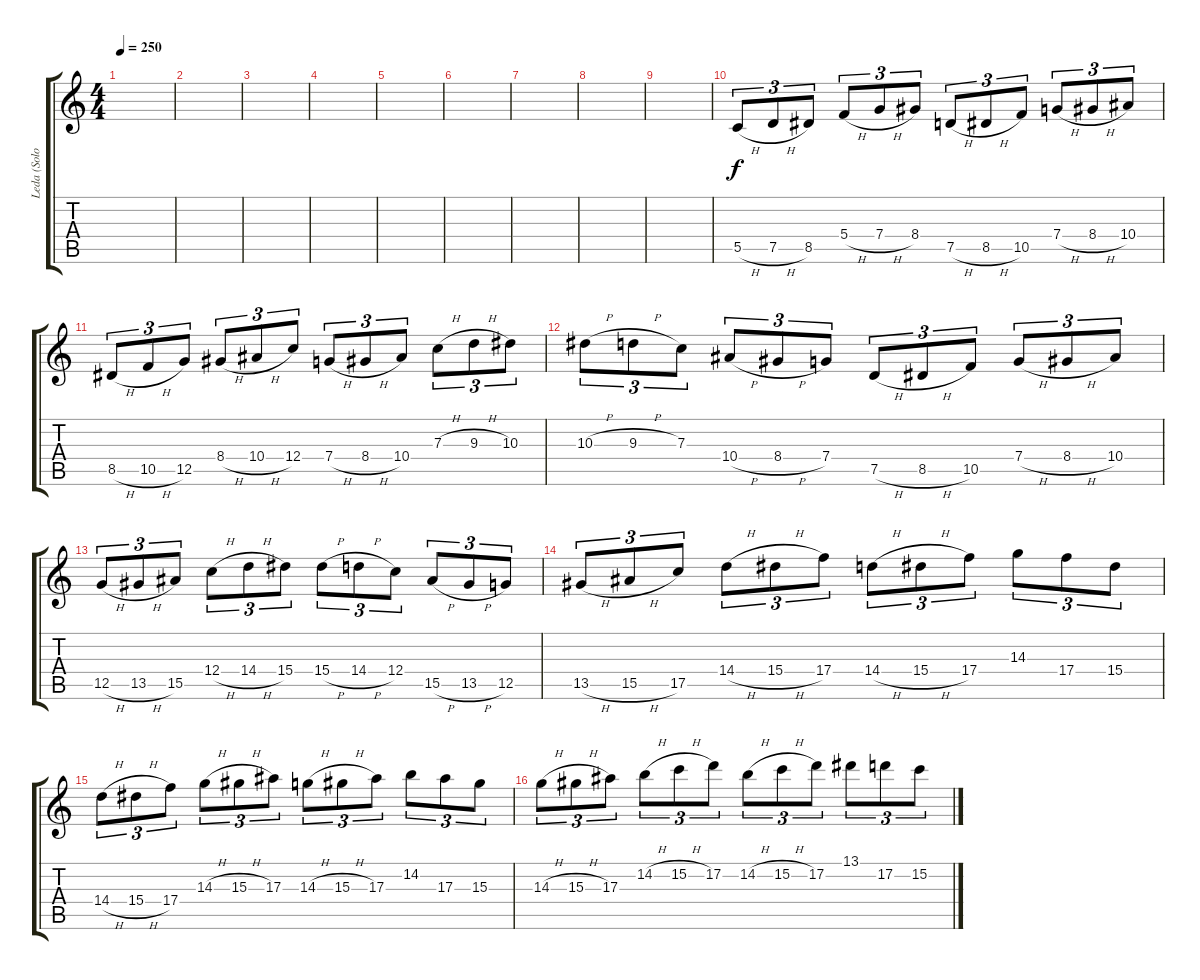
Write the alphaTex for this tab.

\track ("Leda (Solo 1)" "Leda (Solo") {instrument overdrivenguitar}
\staff {score tabs}
\tuning (D4 A3 F3 C3 G2 C2) {hide}
\ts (4 4)
\tempo 250
\clef g2
\ks c
|
|
|
|
|
|
|
|
|
5.5{h}.8{tu (3 2)} 7.5{h}.8{tu (3 2)} 8.5.8{tu (3 2)} 5.4{h}.8{tu (3 2)} 7.4{h}.8{tu (3 2)} 8.4.8{tu (3 2)} 7.5{h}.8{tu (3 2)} 8.5{h}.8{tu (3 2)} 10.5.8{tu (3 2)} 7.4{h}.8{tu (3 2)} 8.4{h}.8{tu (3 2)} 10.4.8{tu (3 2)} |
8.5{h}.8{tu (3 2)} 10.5{h}.8{tu (3 2)} 12.5.8{tu (3 2)} 8.4{h}.8{tu (3 2)} 10.4{h}.8{tu (3 2)} 12.4.8{tu (3 2)} 7.4{h}.8{tu (3 2)} 8.4{h}.8{tu (3 2)} 10.4.8{tu (3 2)} 7.3{h}.8{tu (3 2)} 9.3{h}.8{tu (3 2)} 10.3.8{tu (3 2)} |
10.3{h}.8{tu (3 2)} 9.3{h}.8{tu (3 2)} 7.3.8{tu (3 2)} 10.4{h}.8{tu (3 2)} 8.4{h}.8{tu (3 2)} 7.4.8{tu (3 2)} 7.5{h}.8{tu (3 2)} 8.5{h}.8{tu (3 2)} 10.5.8{tu (3 2)} 7.4{h}.8{tu (3 2)} 8.4{h}.8{tu (3 2)} 10.4.8{tu (3 2)} |
12.5{h}.8{tu (3 2)} 13.5{h}.8{tu (3 2)} 15.5.8{tu (3 2)} 12.4{h}.8{tu (3 2)} 14.4{h}.8{tu (3 2)} 15.4.8{tu (3 2)} 15.4{h}.8{tu (3 2)} 14.4{h}.8{tu (3 2)} 12.4.8{tu (3 2)} 15.5{h}.8{tu (3 2)} 13.5{h}.8{tu (3 2)} 12.5.8{tu (3 2)} |
13.5{h}.8{tu (3 2)} 15.5{h}.8{tu (3 2)} 17.5.8{tu (3 2)} 14.4{h}.8{tu (3 2)} 15.4{h}.8{tu (3 2)} 17.4.8{tu (3 2)} 14.4{h}.8{tu (3 2)} 15.4{h}.8{tu (3 2)} 17.4.8{tu (3 2)} 14.3.8{tu (3 2)} 17.4.8{tu (3 2)} 15.4.8{tu (3 2)} |
14.4{h}.8{tu (3 2)} 15.4{h}.8{tu (3 2)} 17.4.8{tu (3 2)} 14.3{h}.8{tu (3 2)} 15.3{h}.8{tu (3 2)} 17.3.8{tu (3 2)} 14.3{h}.8{tu (3 2)} 15.3{h}.8{tu (3 2)} 17.3.8{tu (3 2)} 14.2.8{tu (3 2)} 17.3.8{tu (3 2)} 15.3.8{tu (3 2)} |
14.3{h}.8{tu (3 2)} 15.3{h}.8{tu (3 2)} 17.3.8{tu (3 2)} 14.2{h}.8{tu (3 2)} 15.2{h}.8{tu (3 2)} 17.2.8{tu (3 2)} 14.2{h}.8{tu (3 2)} 15.2{h}.8{tu (3 2)} 17.2.8{tu (3 2)} 13.1.8{tu (3 2)} 17.2.8{tu (3 2)} 15.2.8{tu (3 2)}
